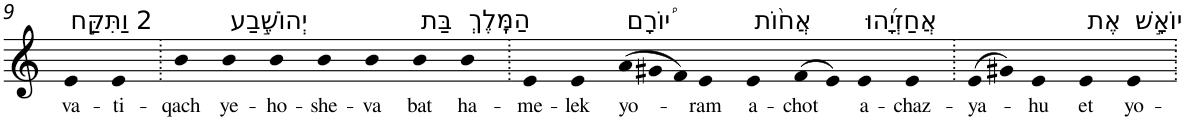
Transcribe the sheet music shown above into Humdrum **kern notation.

**kern	**text
*part1	*part1
*staff1	*staff1
*I"Piano	*
*I'Pno	*
!!LO:PB:g=z
*clefG2	*
*k[]	*
=9	=9
!LO:TX:a:t=2 וַתִּקַּ֣ח	!
!	!LO:LY:b
4e	va-
!	!LO:LY:b
4e	-ti-
=10.	=10.
!	!LO:LY:b
4b	-qach
!LO:TX:a:t=יְהוֹשֶׁ֣בַע	!
!	!LO:LY:b
4b	ye-
!	!LO:LY:b
4b	-ho-
!	!LO:LY:b
4b	-she-
!	!LO:LY:b
4b	-va
!LO:TX:a:t=בַּת	!
!	!LO:LY:b
4b	bat
!LO:TX:a:t=הַמֶּֽלֶךְ	!
!	!LO:LY:b
4b	ha-
=11.	=11.
!	!LO:LY:b
4e	-me-
!	!LO:LY:b
4e	-lek
*Xtuplet	*
!LO:TX:a:t=י֠וֹרָם	!
!	!LO:LY:b
(>12a	yo-
12g#X	.
12f)	.
!	!LO:LY:b
4e	-ram
!LO:TX:a:t=אֲח֨וֹת	!
!	!LO:LY:b
4e	a-
!	!LO:LY:b
(>8f	-chot
8e)	.
!LO:TX:a:t=אֲחַזְיָ֜הוּ	!
!	!LO:LY:b
4e	a-
!	!LO:LY:b
4e	-chaz-
=12.	=12.
!	!LO:LY:b
(>8e	-ya-
8g#X)	.
!	!LO:LY:b
4e	-hu
!LO:TX:a:t=אֶת	!
!	!LO:LY:b
4e	et
!LO:TX:a:t=יוֹאָ֣שׁ	!
!	!LO:LY:b
4e	yo-
=.	=.
*-	*-
